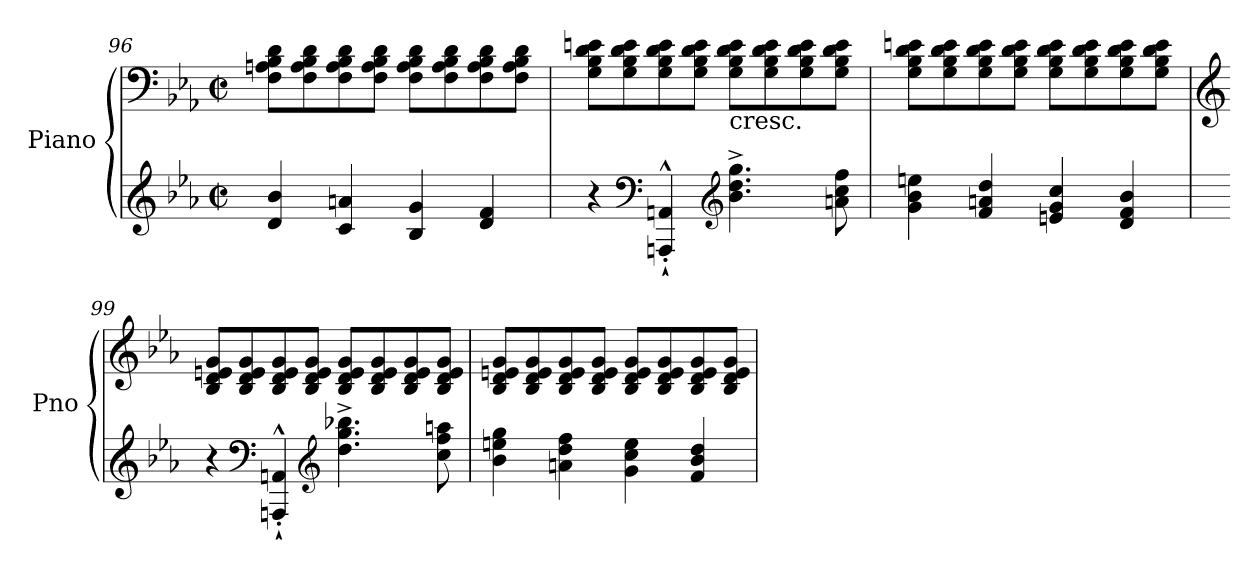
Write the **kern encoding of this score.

**kern	**kern
*part1	*part1
*staff2	*staff1
*I"Piano	*
*I'Pno	*
*clefG2	*clefF4
*k[b-e-a-]	*k[b-e-a-]
*M4/4	*M4/4
*met(c|)	*met(c|)
=96	=96
4d/ 4b-/	8F\ 8An\ 8B-\ 8d\L
.	8F\ 8A\ 8B-\ 8d\
4c/ 4an/	8F\ 8A\ 8B-\ 8d\
.	8F\ 8A\ 8B-\ 8d\J
4B-/ 4g/	8F\ 8A\ 8B-\ 8d\L
.	8F\ 8A\ 8B-\ 8d\
4d/ 4f/	8F\ 8A\ 8B-\ 8d\
.	8F\ 8A\ 8B-\ 8d\J
!!LO:PB:g=z
=97	=97
4r	8G\ 8B-\ 8d\ 8en\L
.	8G\ 8B-\ 8d\ 8e\
*clefF4	*
4AAAn/'`^^ 4AAn/'`^^	8G\ 8B-\ 8d\ 8e\
.	8G\ 8B-\ 8d\ 8e\J
*clefG2	*
!	!LO:TX:b:t=cresc.
4.b-\^ 4.dd\^ 4.gg\^	8G\ 8B-\ 8d\ 8e\L
.	8G\ 8B-\ 8d\ 8e\
.	8G\ 8B-\ 8d\ 8e\
8an\ 8cc\ 8ff\	8G\ 8B-\ 8d\ 8e\J
=98	=98
4g\ 4b-\ 4een\	8G\ 8B-\ 8d\ 8en\L
.	8G\ 8B-\ 8d\ 8e\
4f/ 4an/ 4dd/	8G\ 8B-\ 8d\ 8e\
.	8G\ 8B-\ 8d\ 8e\J
4en/ 4g/ 4cc/	8G\ 8B-\ 8d\ 8e\L
.	8G\ 8B-\ 8d\ 8e\
4d/ 4f/ 4b-/	8G\ 8B-\ 8d\ 8e\
.	8G\ 8B-\ 8d\ 8e\J
!!LO:LB:g=z
=99	=99
*	*clefG2
4r	8B-/ 8d/ 8en/ 8g/L
.	8B-/ 8d/ 8e/ 8g/
*clefF4	*
4AAAn/'`^^ 4AAn/'`^^	8B-/ 8d/ 8e/ 8g/
.	8B-/ 8d/ 8e/ 8g/J
*clefG2	*
4.dd\^ 4.gg\^ 4.bb-X\^	8B-/ 8d/ 8e/ 8g/L
.	8B-/ 8d/ 8e/ 8g/
.	8B-/ 8d/ 8e/ 8g/
8cc\ 8ff\ 8aan\	8B-/ 8d/ 8e/ 8g/J
=100	=100
4b-\ 4een\ 4gg\	8B-/ 8d/ 8en/ 8g/L
.	8B-/ 8d/ 8e/ 8g/
4an\ 4dd\ 4ff\	8B-/ 8d/ 8e/ 8g/
.	8B-/ 8d/ 8e/ 8g/J
4g\ 4cc\ 4ee\	8B-/ 8d/ 8e/ 8g/L
.	8B-/ 8d/ 8e/ 8g/
4f/ 4b-/ 4dd/	8B-/ 8d/ 8e/ 8g/
.	8B-/ 8d/ 8e/ 8g/J
=	=
*-	*-
